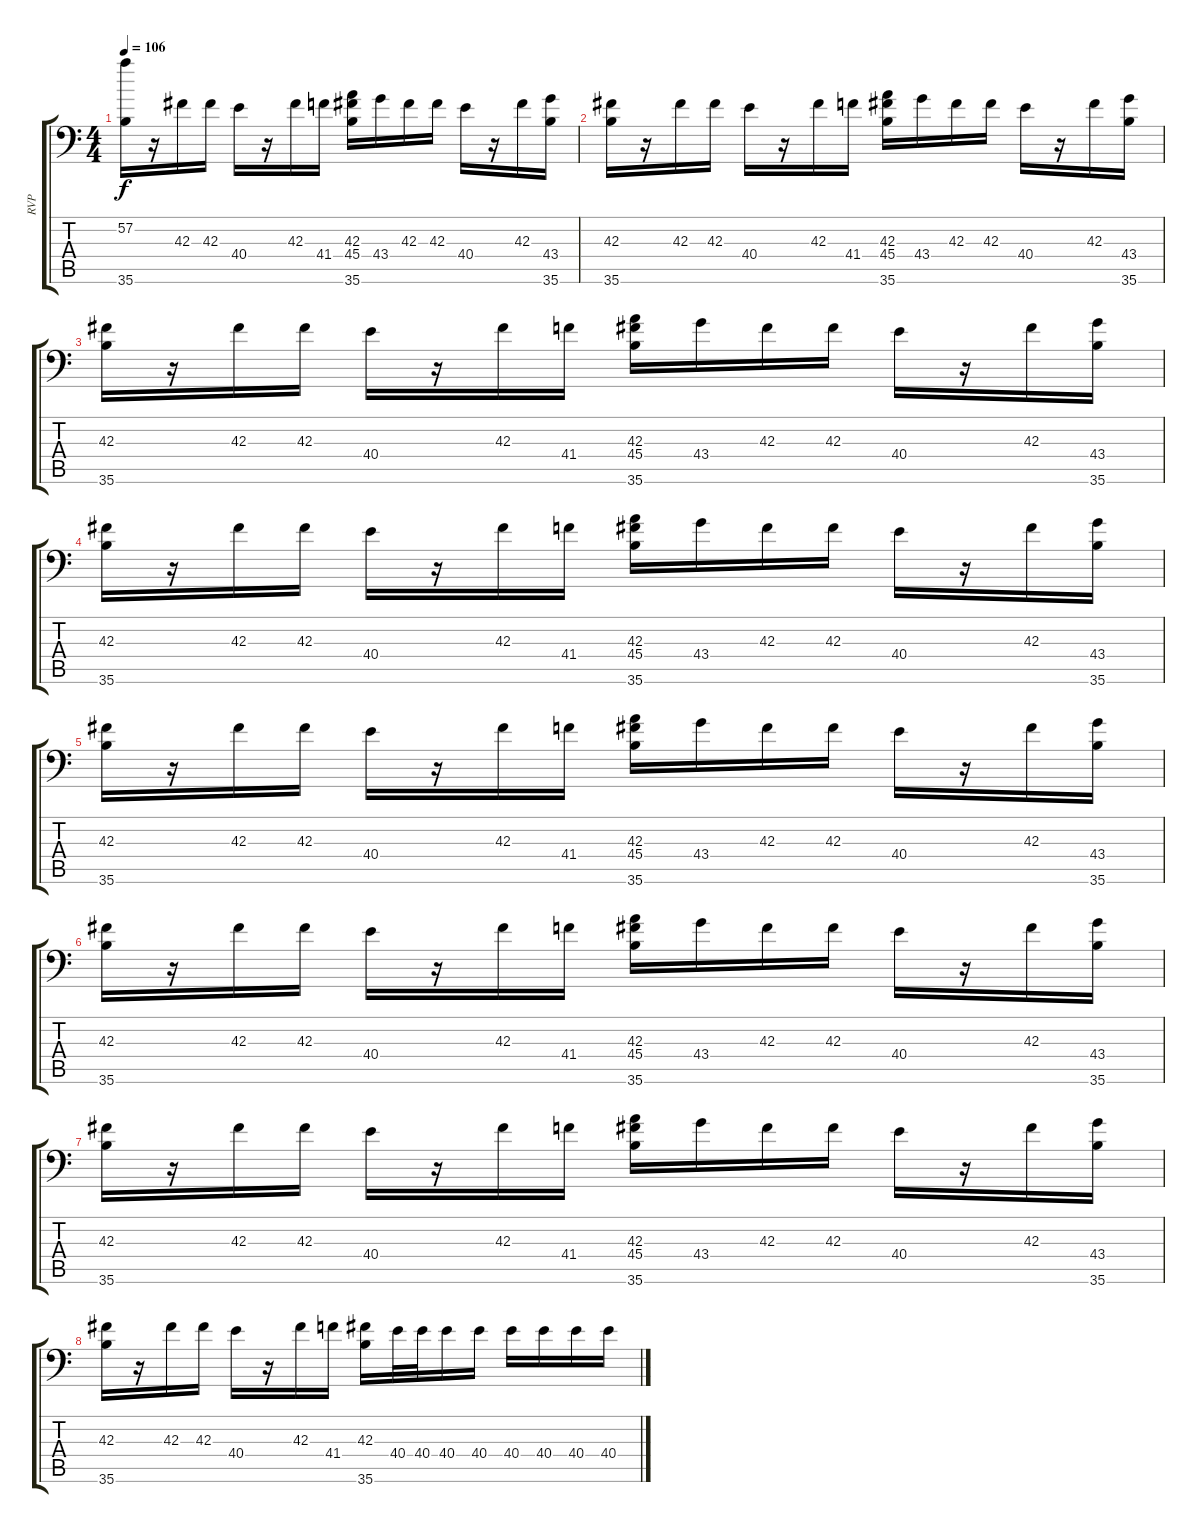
\track ("RVP" "RVP") {instrument acousticgrandpiano}
\staff {score tabs}
\tuning (C-1 C-1 C-1 C-1 C-1 C-1) {hide}
\ts (4 4)
\tempo 106
\clef f4
\ks c
(57.2 35.6).16{dy f} r.16 42.3.16 42.3.16 40.4.16 r.16 42.3.16 41.4.16 (42.3 45.4 35.6).16 43.4.16 42.3.16 42.3.16 40.4.16 r.16 42.3.16 (43.4 35.6).16 |
(42.3 35.6).16 r.16 42.3.16 42.3.16 40.4.16 r.16 42.3.16 41.4.16 (42.3 45.4 35.6).16 43.4.16 42.3.16 42.3.16 40.4.16 r.16 42.3.16 (43.4 35.6).16 |
(42.3 35.6).16 r.16 42.3.16 42.3.16 40.4.16 r.16 42.3.16 41.4.16 (42.3 45.4 35.6).16 43.4.16 42.3.16 42.3.16 40.4.16 r.16 42.3.16 (43.4 35.6).16 |
(42.3 35.6).16 r.16 42.3.16 42.3.16 40.4.16 r.16 42.3.16 41.4.16 (42.3 45.4 35.6).16 43.4.16 42.3.16 42.3.16 40.4.16 r.16 42.3.16 (43.4 35.6).16 |
(42.3 35.6).16 r.16 42.3.16 42.3.16 40.4.16 r.16 42.3.16 41.4.16 (42.3 45.4 35.6).16 43.4.16 42.3.16 42.3.16 40.4.16 r.16 42.3.16 (43.4 35.6).16 |
(42.3 35.6).16 r.16 42.3.16 42.3.16 40.4.16 r.16 42.3.16 41.4.16 (42.3 45.4 35.6).16 43.4.16 42.3.16 42.3.16 40.4.16 r.16 42.3.16 (43.4 35.6).16 |
(42.3 35.6).16 r.16 42.3.16 42.3.16 40.4.16 r.16 42.3.16 41.4.16 (42.3 45.4 35.6).16 43.4.16 42.3.16 42.3.16 40.4.16 r.16 42.3.16 (43.4 35.6).16 |
(42.3 35.6).16 r.16 42.3.16 42.3.16 40.4.16 r.16 42.3.16 41.4.16 (42.3 35.6).16 40.4.32 40.4.32 40.4.16 40.4.16 40.4.16 40.4.16 40.4.16 40.4.16
